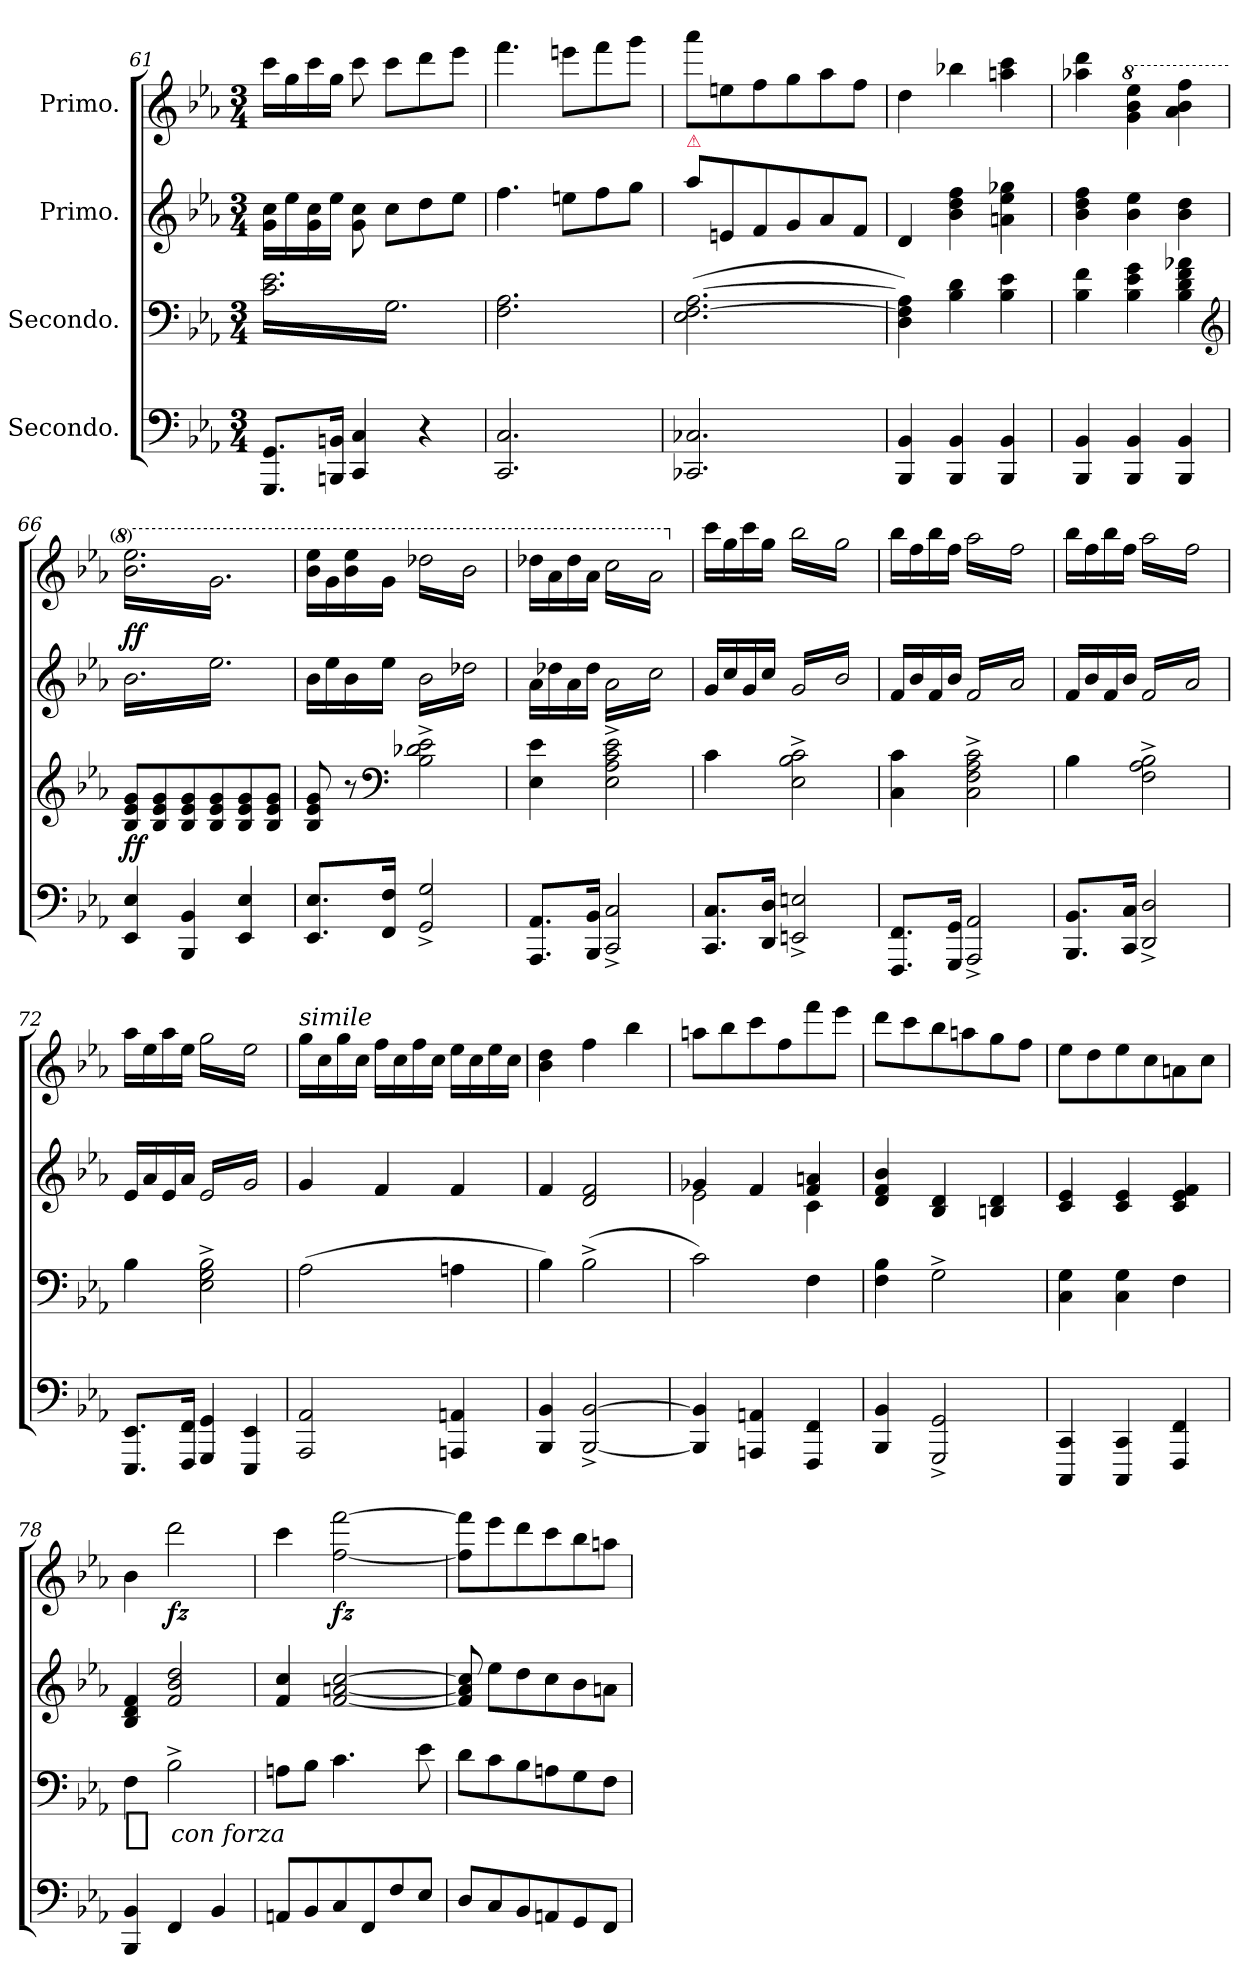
**kern	**kern	**dynam	**kern	**kern	**dynam
*part4	*part3	*part3	*part2	*part1	*part1
*staff4	*staff3	*staff3	*staff2	*staff1	*staff1
*I"Secondo.	*I"Secondo.	*	*I"Primo.	*I"Primo.	*
*clefF4	*clefF4	*	*clefG2	*clefG2	*
*k[b-e-a-]	*k[b-e-a-]	*	*k[b-e-a-]	*k[b-e-a-]	*
*c:	*c:	*	*c:	*c:	*
*M3/4	*M3/4	*	*M3/4	*M3/4	*
=61	=61	=61	=61	=61	=61
*	*tremolo	*	*	*	*
8.GGG/ 8.GG/L	16c\ 16e-\LL	.	16g\ 16cc\LL	16ccc\LL	.
.	16G\	.	16ee-\	16gg\	.
.	16c\ 16e-\	.	16g\ 16cc\	16ccc\	.
16BBBn/ 16BBn/Jk	16G\	.	16ee-\JJ	16gg\JJ	.
4CC/ 4C/	16c\ 16e-\	.	8g\ 8cc\	8ccc\	.
.	16G\	.	.	.	.
.	16c\ 16e-\	.	8cc\L	8ccc\L	.
.	16G\	.	.	.	.
4r	16c\ 16e-\	.	8dd\	8ddd\	.
.	16G\	.	.	.	.
.	16c\ 16e-\	.	8ee-\J	8eee-\J	.
.	16G\JJ	.	.	.	.
*	*Xtremolo	*	*	*	*
=62	=62	=62	=62	=62	=62
2.CC/ 2.C/	2.F\ 2.A-\	.	4.ff\	4.fff\	.
.	.	.	.	.	.
.	.	.	.	.	.
.	.	.	.	.	.
.	.	.	.	.	.
.	.	.	.	.	.
.	.	.	8een\L	8eeen\L	.
.	.	.	8ff\	8fff\	.
.	.	.	8gg\J	8ggg\J	.
=63	=63	=63	=63	=63	=63
!	!	!	!LO:TX:a:color=crimson:t=⚠	!	!
2.CC-X/ 2.C-X/	(<2.E-\ [2.F\ [2.A-\	.	8aa-\L	8aaa-\L	.
.	.	.	8en/	8een\	.
.	.	.	8f/	8ff\	.
.	.	.	8g/	8gg\	.
.	.	.	8a-/	8aa-\	.
.	.	.	8f/J	8ff\J	.
=64	=64	=64	=64	=64	=64
4BBB-/ 4BB-/	4D\ 4F]\ 4A-]\)	.	4d/	4dd\	.
4BBB-/ 4BB-/	4B-\ 4d\	.	4b-\ 4dd\ 4ff\	4bb-X\	.
4BBB-/ 4BB-/	4B-\ 4e-\	.	4an\ 4ee-\ 4gg-X\	4aan\ 4ccc\	.
=65	=65	=65	=65	=65	=65
4BBB-/ 4BB-/	4B-\ 4f\	.	4b-\ 4dd\ 4ff\	4aa-X\ 4ddd\	.
*	*	*	*	*8va	*
4BBB-/ 4BB-/	4B-\ 4e-\ 4g\	.	4b-\ 4ee-\	4gg\ 4bb-\ 4eee-\	.
4BBB-/ 4BB-/	4B-\ 4d\ 4f\ 4a-X\	.	4b-\ 4dd\	4aa-\ 4bb-\ 4fff\	.
*	*clefG2	*	*	*	*
=66	=66	=66	=66	=66	=66
*	*	*	*tremolo	*	*
*	*	*	*	*tremolo	*
4EE-/ 4E-/	8B-/ 8e-/ 8g/L	ff	16b-\LL	16bb-\ 16eee-\LL	ff
.	.	.	16ee-\	16gg\	.
.	8B-/ 8e-/ 8g/	.	16b-\	16bb-\ 16eee-\	.
.	.	.	16ee-\	16gg\	.
4BBB-/ 4BB-/	8B-/ 8e-/ 8g/	.	16b-\	16bb-\ 16eee-\	.
.	.	.	16ee-\	16gg\	.
.	8B-/ 8e-/ 8g/	.	16b-\	16bb-\ 16eee-\	.
.	.	.	16ee-\	16gg\	.
4EE-/ 4E-/	8B-/ 8e-/ 8g/	.	16b-\	16bb-\ 16eee-\	.
.	.	.	16ee-\	16gg\	.
.	8B-/ 8e-/ 8g/J	.	16b-\	16bb-\ 16eee-\	.
.	.	.	16ee-\JJ	16gg\JJ	.
*	*	*	*	*Xtremolo	*
*	*	*	*Xtremolo	*	*
=67	=67	=67	=67	=67	=67
8.EE-/ 8.E-/L	8B-/ 8e-/ 8g/	.	16b-\LL	16bb-\ 16eee-\LL	.
.	.	.	16ee-\	16gg\	.
.	8r	.	16b-\	16bb-\ 16eee-\	.
16FF/ 16F/Jk	.	.	16ee-\JJ	16gg\JJ	.
*	*clefF4	*	*	*	*
*	*	*	*tremolo	*	*
*	*	*	*	*tremolo	*
2GG^>/ 2G^>/	2B-^<\ 2d-X^<\ 2e-^<\	.	16b-\LL	16ddd-X\LL	.
.	.	.	16dd-\	16bb-\	.
.	.	.	16b-\	16ddd-X\	.
.	.	.	16dd-\	16bb-\	.
.	.	.	16b-\	16ddd-X\	.
.	.	.	16dd-\	16bb-\	.
.	.	.	16b-\	16ddd-X\	.
.	.	.	16dd-\JJ	16bb-\JJ	.
*	*	*	*	*Xtremolo	*
*	*	*	*Xtremolo	*	*
=68	=68	=68	=68	=68	=68
8.AAA-/ 8.AA-/L	4E-\ 4e-\	.	16a-\LL	16ddd-X\LL	.
.	.	.	16dd-X\	16aa-\	.
.	.	.	16a-\	16ddd-\	.
16BBB-/ 16BB-/Jk	.	.	16dd-\JJ	16aa-\JJ	.
*	*	*	*tremolo	*	*
*	*	*	*	*tremolo	*
2CC^>/ 2C^>/	2E-^<\ 2A-^<\ 2c^<\ 2e-^<\	.	16a-\LL	16ccc\LL	.
.	.	.	16cc\	16aa-\	.
.	.	.	16a-\	16ccc\	.
.	.	.	16cc\	16aa-\	.
.	.	.	16a-\	16ccc\	.
.	.	.	16cc\	16aa-\	.
.	.	.	16a-\	16ccc\	.
.	.	.	16cc\JJ	16aa-\JJ	.
*	*	*	*	*Xtremolo	*
*	*	*	*Xtremolo	*	*
=69	=69	=69	=69	=69	=69
*	*	*	*	*X8va	*
8.CC/ 8.C/L	4c\	.	16g/LL	16ccc\LL	.
.	.	.	16cc/	16gg\	.
.	.	.	16g/	16ccc\	.
16DD/ 16D/Jk	.	.	16cc/JJ	16gg\JJ	.
*	*	*	*tremolo	*	*
*	*	*	*	*tremolo	*
2EEn^>/ 2En^>/	2E-^<\ 2B-^<\ 2c^<\	.	16g/LL	16bb-\LL	.
.	.	.	16b-/	16gg\	.
.	.	.	16g/	16bb-\	.
.	.	.	16b-/	16gg\	.
.	.	.	16g/	16bb-\	.
.	.	.	16b-/	16gg\	.
.	.	.	16g/	16bb-\	.
.	.	.	16b-/JJ	16gg\JJ	.
*	*	*	*	*Xtremolo	*
*	*	*	*Xtremolo	*	*
=70	=70	=70	=70	=70	=70
8.FFF/ 8.FF/L	4C\ 4c\	.	16f/LL	16bb-\LL	.
.	.	.	16b-/	16ff\	.
.	.	.	16f/	16bb-\	.
16GGG/ 16GG/Jk	.	.	16b-/JJ	16ff\JJ	.
*	*	*	*tremolo	*	*
*	*	*	*	*tremolo	*
2AAA-^>/ 2AA-^>/	2C^<\ 2F^<\ 2A-^<\ 2c^<\	.	16f/LL	16aa-\LL	.
.	.	.	16a-/	16ff\	.
.	.	.	16f/	16aa-\	.
.	.	.	16a-/	16ff\	.
.	.	.	16f/	16aa-\	.
.	.	.	16a-/	16ff\	.
.	.	.	16f/	16aa-\	.
.	.	.	16a-/JJ	16ff\JJ	.
*	*	*	*	*Xtremolo	*
*	*	*	*Xtremolo	*	*
=71	=71	=71	=71	=71	=71
8.BBB-/ 8.BB-/L	4B-\	.	16f/LL	16bb-\LL	.
.	.	.	16b-/	16ff\	.
.	.	.	16f/	16bb-\	.
16CC/ 16C/Jk	.	.	16b-/JJ	16ff\JJ	.
*	*	*	*tremolo	*	*
*	*	*	*	*tremolo	*
2DD^>/ 2D^>/	2F^<\ 2A-^<\ 2B-^<\	.	16f/LL	16aa-\LL	.
.	.	.	16a-/	16ff\	.
.	.	.	16f/	16aa-\	.
.	.	.	16a-/	16ff\	.
.	.	.	16f/	16aa-\	.
.	.	.	16a-/	16ff\	.
.	.	.	16f/	16aa-\	.
.	.	.	16a-/JJ	16ff\JJ	.
*	*	*	*	*Xtremolo	*
*	*	*	*Xtremolo	*	*
=72	=72	=72	=72	=72	=72
8.EEE-/ 8.EE-/L	4B-\	.	16e-/LL	16aa-\LL	.
.	.	.	16a-/	16ee-\	.
.	.	.	16e-/	16aa-\	.
16FFF/ 16FF/Jk	.	.	16a-/JJ	16ee-\JJ	.
*	*	*	*tremolo	*	*
*	*	*	*	*tremolo	*
4GGG/ 4GG/	2E-^<\ 2G^<\ 2B-^<\	.	16e-/LL	16gg\LL	.
.	.	.	16g/	16ee-\	.
.	.	.	16e-/	16gg\	.
.	.	.	16g/	16ee-\	.
4EEE-/ 4EE-/	.	.	16e-/	16gg\	.
.	.	.	16g/	16ee-\	.
.	.	.	16e-/	16gg\	.
.	.	.	16g/JJ	16ee-\JJ	.
*	*	*	*	*Xtremolo	*
*	*	*	*Xtremolo	*	*
=73	=73	=73	=73	=73	=73
!	!	!	!	!LO:TX:a:i:t=simile	!
2AAA-/ 2AA-/	(2A-\	.	4g/	16gg\LL	.
.	.	.	.	16cc\	.
.	.	.	.	16gg\	.
.	.	.	.	16cc\JJ	.
.	.	.	4f/	16ff\LL	.
.	.	.	.	16cc\	.
.	.	.	.	16ff\	.
.	.	.	.	16cc\JJ	.
4AAAn/ 4AAn/	4An\	.	4f/	16ee-\LL	.
.	.	.	.	16cc\	.
.	.	.	.	16ee-\	.
.	.	.	.	16cc\JJ	.
=74	=74	=74	=74	=74	=74
4BBB-/ 4BB-/	4B-\)	.	4f/	4b-\ 4dd\	.
[2BBB-^>/ [2BB-^>/	(2B-^<\	.	2d/ 2f/	4ff\	.
.	.	.	.	4bb-\	.
=75	=75	=75	=75	=75	=75
*	*	*	*^	*	*
4BBB-]/ 4BB-]/	2c\)	.	4g-X/	2e-\	8aan\L	.
.	.	.	.	.	8bb-\	.
4AAAn/ 4AAn/	.	.	4f/	.	8ccc\	.
.	.	.	.	.	8ff\	.
4FFF/ 4FF/	4F\	.	4f/ 4an/	4c\	8fff\	.
.	.	.	.	.	8eee-\J	.
*	*	*	*v	*v	*	*
=76	=76	=76	=76	=76	=76
4BBB-/ 4BB-/	4F\ 4B-\	.	4d/ 4f/ 4b-/	8ddd\L	.
.	.	.	.	8ccc\	.
2GGG^>/ 2GG^>/	2G^<\	.	4B-/ 4d/	8bb-\	.
.	.	.	.	8aan\	.
.	.	.	4Bn/ 4d/	8gg\	.
.	.	.	.	8ff\J	.
=77	=77	=77	=77	=77	=77
4CCC/ 4CC/	4C\ 4G\	.	4c/ 4e-/	8ee-\L	.
.	.	.	.	8dd\	.
4CCC/ 4CC/	4C\ 4G\	.	4c/ 4e-/	8ee-\	.
.	.	.	.	8cc\	.
4FFF/ 4FF/	4F\	.	4c/ 4e-/ 4f/	8an\	.
.	.	.	.	8cc\J	.
=78	=78	=78	=78	=78	=78
!	!	!LO:DY:t=%s con forza	!	!	!
4BBB-/ 4BB-/	4F\	f	4B-/ 4d/ 4f/	4b-\	.
4FF/	2B-^<\	.	2f/ 2b-/ 2dd/	2ddd\	fz
4BB-/	.	.	.	.	.
=79	=79	=79	=79	=79	=79
8AAn/L	8An\L	.	4f/ 4cc/	4ccc\	.
8BB-/	8B-\J	.	.	.	.
8C/	4.c\	.	[2f/ [2an/ [2cc/	[2ff\ [2fff\	fz
8FF/	.	.	.	.	.
8F/	.	.	.	.	.
8E-/J	8e-\	.	.	.	.
=80	=80	=80	=80	=80	=80
8D/L	8d\L	.	8f]/ 8a]/ 8cc]/	8ff]\ 8fff]\L	.
8C/	8c\	.	8ee-\L	8eee-\	.
8BB-/	8B-\	.	8dd\	8ddd\	.
8AAn/	8An\	.	8cc\	8ccc\	.
8GG/	8G\	.	8b-\	8bb-\	.
8FF/J	8F\J	.	8an\J	8aan\J	.
=	=	=	=	=	=
*-	*-	*-	*-	*-	*-
